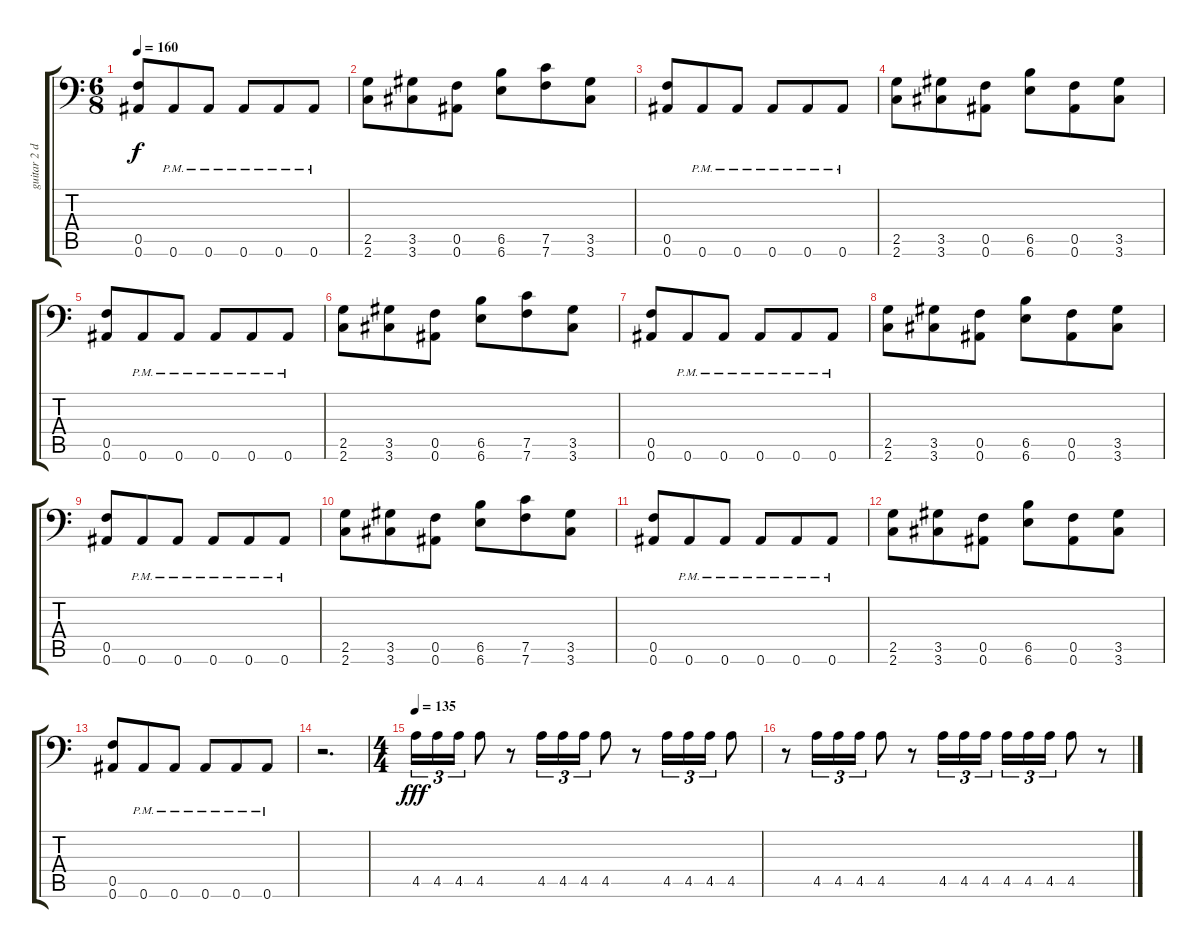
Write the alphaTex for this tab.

\track ("guitar 2 double" "guitar 2 d") {instrument distortionguitar}
\staff {score tabs}
\tuning (C4 G3 Eb3 Bb2 F2 Bb1) {hide}
\ts (6 8)
\tempo 160
\clef f4
\ks c
(0.5 0.6).8{dy f} 0.6{pm}.8 0.6{pm}.8 0.6{pm}.8 0.6{pm}.8 0.6{pm}.8 |
(2.5 2.6).8 (3.5 3.6).8 (0.5 0.6).8 (6.5 6.6).8 (7.5 7.6).8 (3.5 3.6).8 |
(0.5 0.6).8 0.6{pm}.8 0.6{pm}.8 0.6{pm}.8 0.6{pm}.8 0.6{pm}.8 |
(2.5 2.6).8 (3.5 3.6).8 (0.5 0.6).8 (6.5 6.6).8 (0.5 0.6).8 (3.5 3.6).8 |
(0.5 0.6).8 0.6{pm}.8 0.6{pm}.8 0.6{pm}.8 0.6{pm}.8 0.6{pm}.8 |
(2.5 2.6).8 (3.5 3.6).8 (0.5 0.6).8 (6.5 6.6).8 (7.5 7.6).8 (3.5 3.6).8 |
(0.5 0.6).8 0.6{pm}.8 0.6{pm}.8 0.6{pm}.8 0.6{pm}.8 0.6{pm}.8 |
(2.5 2.6).8 (3.5 3.6).8 (0.5 0.6).8 (6.5 6.6).8 (0.5 0.6).8 (3.5 3.6).8 |
(0.5 0.6).8 0.6{pm}.8 0.6{pm}.8 0.6{pm}.8 0.6{pm}.8 0.6{pm}.8 |
(2.5 2.6).8 (3.5 3.6).8 (0.5 0.6).8 (6.5 6.6).8 (7.5 7.6).8 (3.5 3.6).8 |
(0.5 0.6).8 0.6{pm}.8 0.6{pm}.8 0.6{pm}.8 0.6{pm}.8 0.6{pm}.8 |
(2.5 2.6).8 (3.5 3.6).8 (0.5 0.6).8 (6.5 6.6).8 (0.5 0.6).8 (3.5 3.6).8 |
(0.5 0.6).8 0.6{pm}.8 0.6{pm}.8 0.6{pm}.8 0.6{pm}.8 0.6{pm}.8 |
r.2{d} |
\ts (4 4)
\tempo 135
4.5.16{tu (3 2) dy fff} 4.5.16{tu (3 2)} 4.5.16{tu (3 2)} 4.5.8 r.8 4.5.16{tu (3 2)} 4.5.16{tu (3 2)} 4.5.16{tu (3 2)} 4.5.8 r.8 4.5.16{tu (3 2)} 4.5.16{tu (3 2)} 4.5.16{tu (3 2)} 4.5.8 |
r.8 4.5.16{tu (3 2)} 4.5.16{tu (3 2)} 4.5.16{tu (3 2)} 4.5.8 r.8 4.5.16{tu (3 2)} 4.5.16{tu (3 2)} 4.5.16{tu (3 2) beam splitsecondary} 4.5.16{tu (3 2)} 4.5.16{tu (3 2)} 4.5.16{tu (3 2)} 4.5.8 r.8
